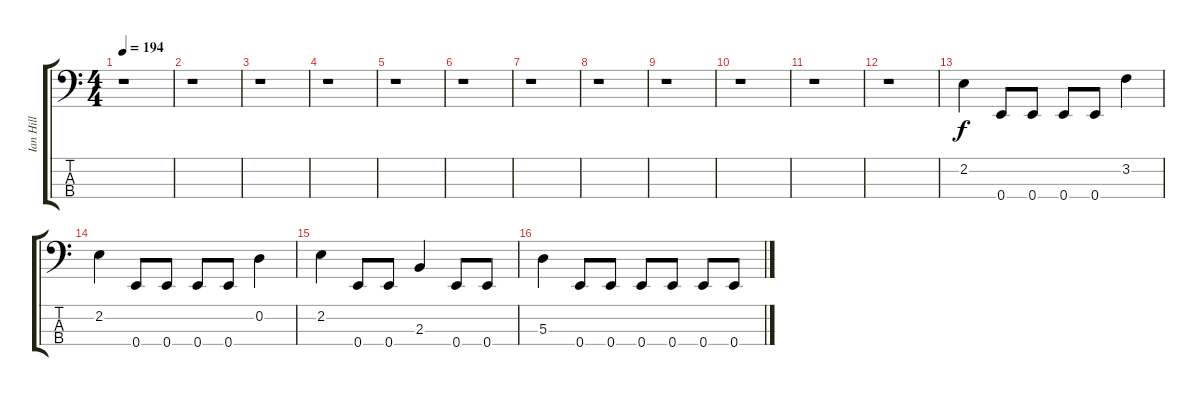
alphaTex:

\track ("Ian Hill" "Ian Hill") {instrument electricbasspick}
\staff {score tabs}
\tuning (G2 D2 A1 E1) {hide}
\ts (4 4)
\tempo 194
\clef f4
\ks c
r.1{dy f instrument electricbasspick} |
r.1 |
r.1 |
r.1 |
r.1 |
r.1 |
r.1 |
r.1 |
r.1 |
r.1 |
r.1 |
r.1 |
2.2.4 0.4.8 0.4.8 0.4.8 0.4.8 3.2.4 |
2.2.4 0.4.8 0.4.8 0.4.8 0.4.8 0.2.4 |
2.2.4 0.4.8 0.4.8 2.3.4 0.4.8 0.4.8 |
5.3.4 0.4.8 0.4.8 0.4.8 0.4.8 0.4.8 0.4.8
